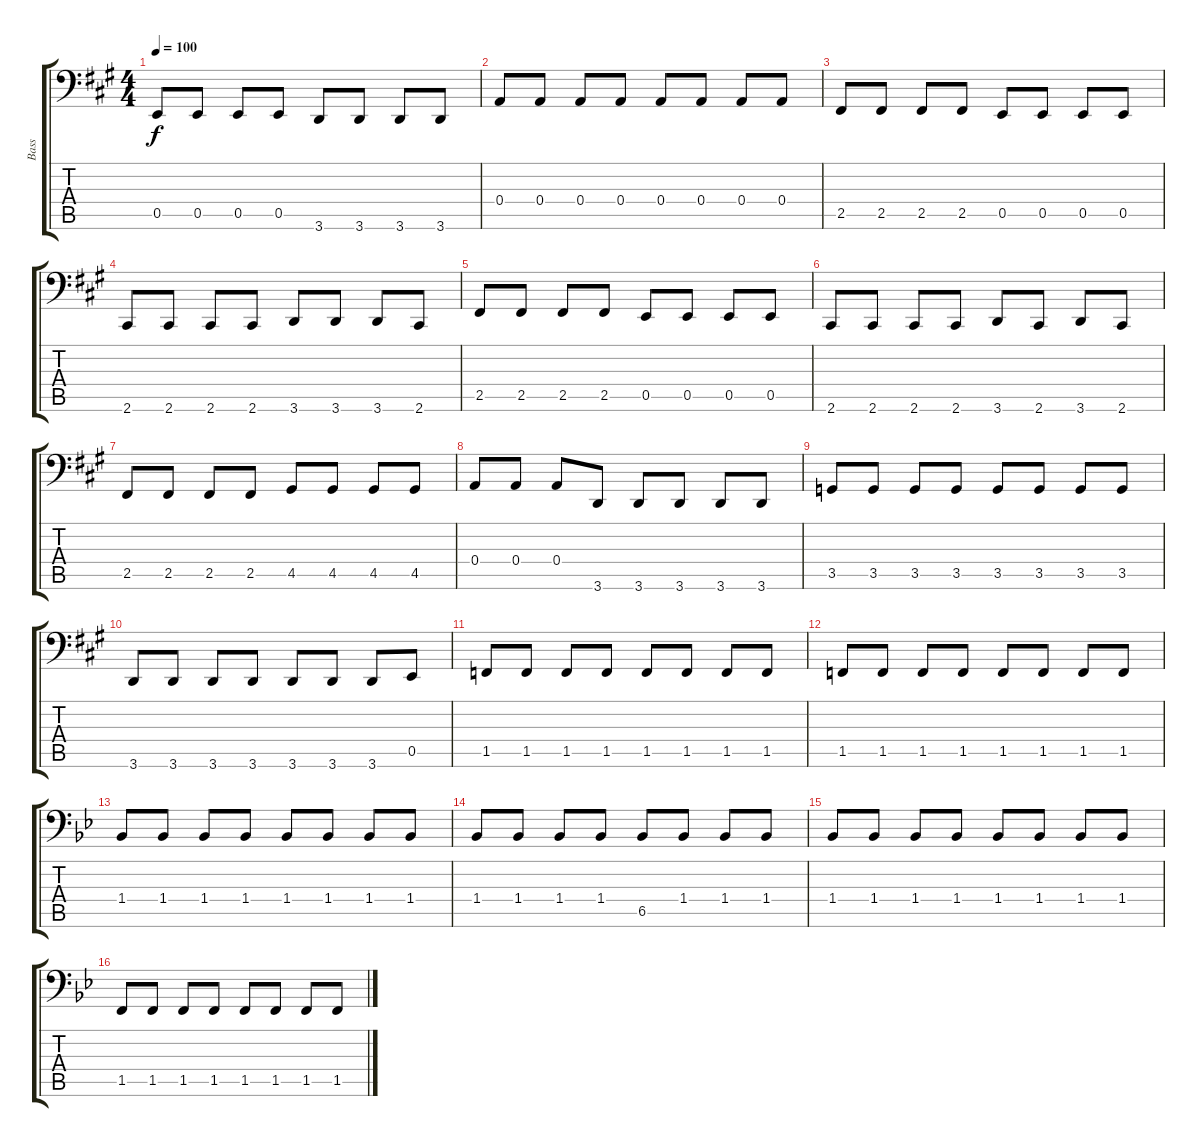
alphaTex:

\track ("Bass" "Bass") {instrument electricbasspick}
\staff {score tabs}
\tuning (C3 G2 D2 A1 E1 B0) {hide}
\ts (4 4)
\tempo 100
\clef f4
\ks a
0.5.8{dy f} 0.5.8 0.5.8 0.5.8 3.6.8 3.6.8 3.6.8 3.6.8 |
0.4.8 0.4.8 0.4.8 0.4.8 0.4.8 0.4.8 0.4.8 0.4.8 |
2.5.8 2.5.8 2.5.8 2.5.8 0.5.8 0.5.8 0.5.8 0.5.8 |
2.6.8 2.6.8 2.6.8 2.6.8 3.6.8 3.6.8 3.6.8 2.6.8 |
2.5.8 2.5.8 2.5.8 2.5.8 0.5.8 0.5.8 0.5.8 0.5.8 |
2.6.8 2.6.8 2.6.8 2.6.8 3.6.8 2.6.8 3.6.8 2.6.8 |
2.5.8 2.5.8 2.5.8 2.5.8 4.5.8 4.5.8 4.5.8 4.5.8 |
0.4.8 0.4.8 0.4.8 3.6.8 3.6.8 3.6.8 3.6.8 3.6.8 |
3.5.8 3.5.8 3.5.8 3.5.8 3.5.8 3.5.8 3.5.8 3.5.8 |
3.6.8 3.6.8 3.6.8 3.6.8 3.6.8 3.6.8 3.6.8 0.5.8 |
1.5.8 1.5.8 1.5.8 1.5.8 1.5.8 1.5.8 1.5.8 1.5.8 |
1.5.8 1.5.8 1.5.8 1.5.8 1.5.8 1.5.8 1.5.8 1.5.8 |
\ks bb
1.4.8 1.4.8 1.4.8 1.4.8 1.4.8 1.4.8 1.4.8 1.4.8 |
1.4.8 1.4.8 1.4.8 1.4.8 6.5.8 1.4.8 1.4.8 1.4.8 |
1.4.8 1.4.8 1.4.8 1.4.8 1.4.8 1.4.8 1.4.8 1.4.8 |
1.5.8 1.5.8 1.5.8 1.5.8 1.5.8 1.5.8 1.5.8 1.5.8
